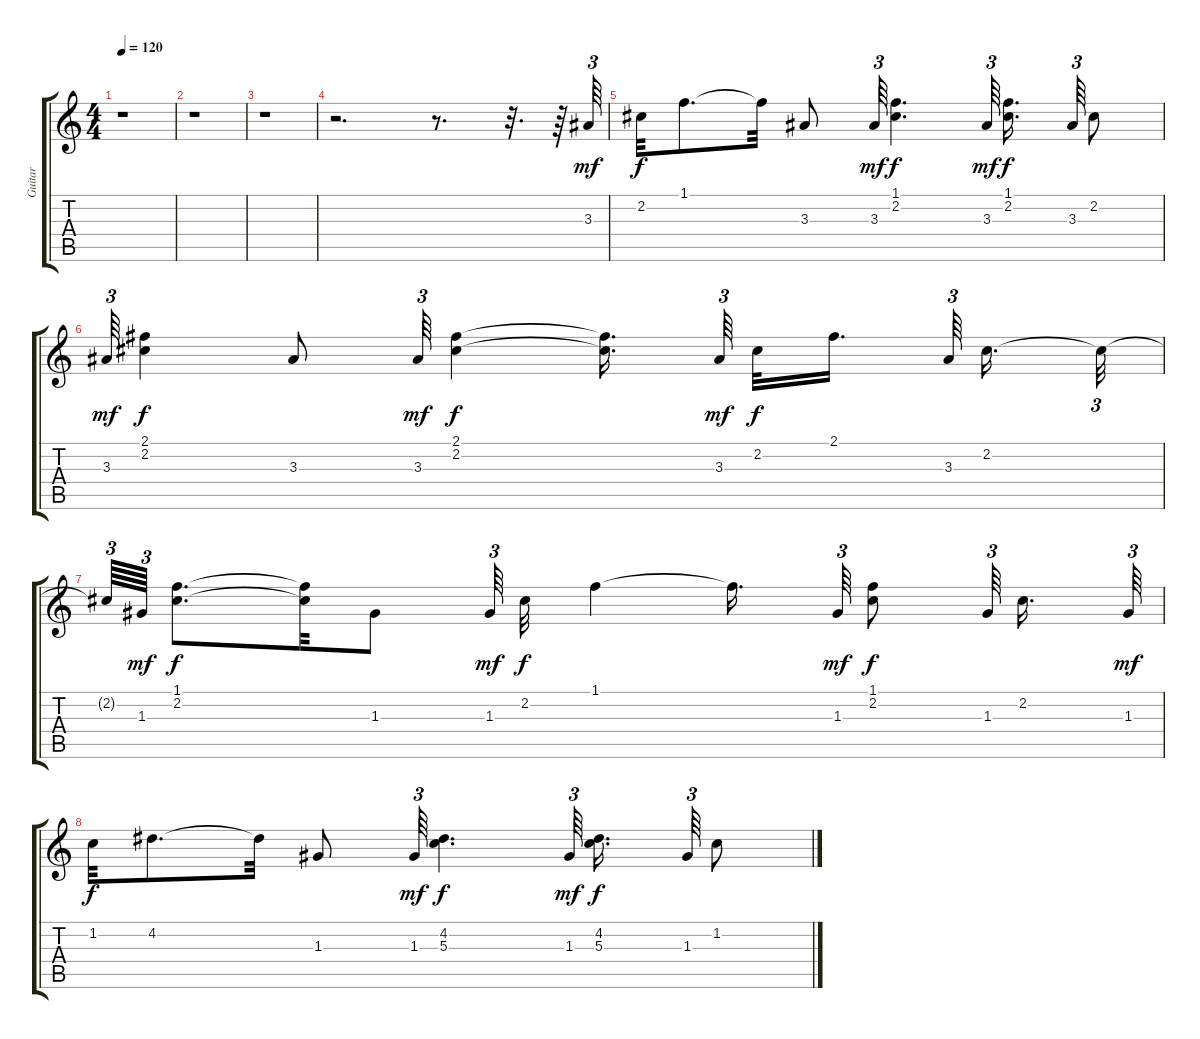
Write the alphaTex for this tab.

\track ("Guitar" "Guitar") {instrument acousticguitarsteel}
\staff {score tabs}
\tuning (E4 B3 G3 D3 A2 E2) {hide}
\ts (4 4)
\tempo 120
\clef g2
\ks c
r.1{dy f} |
r.1 |
r.1 |
r.2{d} r.8{d} r.32{d} r.64 3.3.64{tu (3 2) dy mf} |
2.2.32{dy f} 1.1.8{d} 1.1{t}.32 3.3.8 3.3.64{tu (3 2) dy mf} (1.1 2.2).4{d dy f} 3.3.64{tu (3 2) dy mf beam splitsecondary} (1.1 2.2).16{d dy f beam splitsecondary} 3.3.64{tu (3 2)} 2.2.8 |
3.3.64{tu (3 2) dy mf} (2.1 2.2).4{dy f} 3.3.8 3.3.64{tu (3 2) dy mf} (2.1 2.2).4{dy f} (2.1{t} 2.2{t}).16{d} 3.3.64{tu (3 2) dy mf} 2.2.32{dy f} 2.1.16{d beam splitsecondary} 3.3.64{tu (3 2) beam splitsecondary} 2.2.16{d} 2.2{t}.32{tu (3 2)} |
2.2{t}.64{tu (3 2)} 1.3.64{tu (3 2) dy mf} (1.1 2.2).8{d dy f} (1.1{t} 2.2{t}).32 1.3.8 1.3.64{tu (3 2) dy mf} 2.2.32{dy f} 1.1.4 1.1{t}.16{d} 1.3.64{tu (3 2) dy mf} (1.1 2.2).8{dy f} 1.3.64{tu (3 2) beam splitsecondary} 2.2.16{d} 1.3.64{tu (3 2) dy mf} |
1.2.32{dy f} 4.2.8{d} 4.2{t}.32 1.3.8 1.3.64{tu (3 2) dy mf} (4.2 5.3).4{d dy f} 1.3.64{tu (3 2) dy mf beam splitsecondary} (4.2 5.3).16{d dy f beam splitsecondary} 1.3.64{tu (3 2)} 1.2.8
